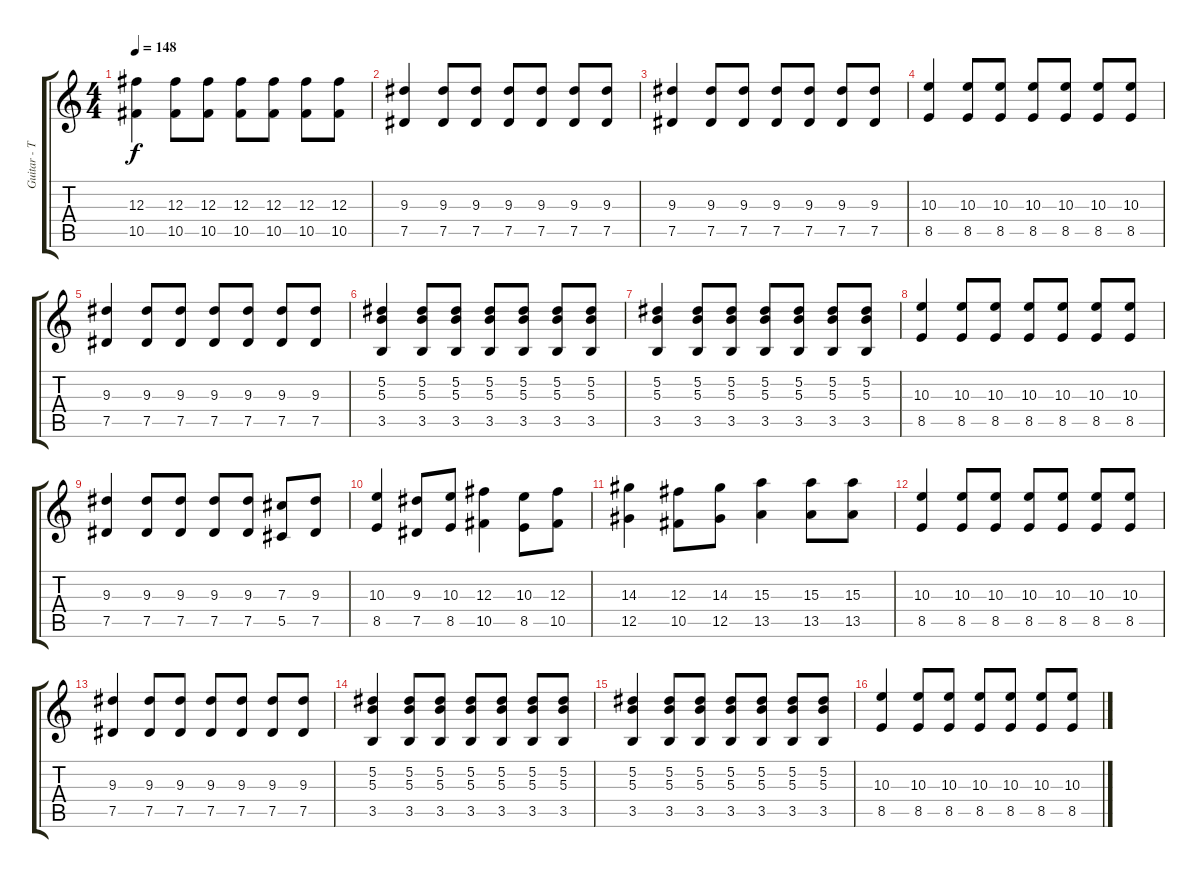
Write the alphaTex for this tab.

\track ("Guitar - Todd Mohney" "Guitar - T") {instrument distortionguitar}
\staff {score tabs}
\tuning (Eb4 Bb3 Gb3 Db3 Ab2 Eb2) {hide}
\ts (4 4)
\tempo 148
\clef g2
\ks c
(12.3 10.5).4{dy f} (12.3 10.5).8 (12.3 10.5).8 (12.3 10.5).8 (12.3 10.5).8 (12.3 10.5).8 (12.3 10.5).8 |
(9.3 7.5).4 (9.3 7.5).8 (9.3 7.5).8 (9.3 7.5).8 (9.3 7.5).8 (9.3 7.5).8 (9.3 7.5).8 |
(9.3 7.5).4 (9.3 7.5).8 (9.3 7.5).8 (9.3 7.5).8 (9.3 7.5).8 (9.3 7.5).8 (9.3 7.5).8 |
(10.3 8.5).4 (10.3 8.5).8 (10.3 8.5).8 (10.3 8.5).8 (10.3 8.5).8 (10.3 8.5).8 (10.3 8.5).8 |
(9.3 7.5).4 (9.3 7.5).8 (9.3 7.5).8 (9.3 7.5).8 (9.3 7.5).8 (9.3 7.5).8 (9.3 7.5).8 |
(5.2 5.3 3.5).4 (5.2 5.3 3.5).8 (5.2 5.3 3.5).8 (5.2 5.3 3.5).8 (5.2 5.3 3.5).8 (5.2 5.3 3.5).8 (5.2 5.3 3.5).8 |
(5.2 5.3 3.5).4 (5.2 5.3 3.5).8 (5.2 5.3 3.5).8 (5.2 5.3 3.5).8 (5.2 5.3 3.5).8 (5.2 5.3 3.5).8 (5.2 5.3 3.5).8 |
(10.3 8.5).4 (10.3 8.5).8 (10.3 8.5).8 (10.3 8.5).8 (10.3 8.5).8 (10.3 8.5).8 (10.3 8.5).8 |
(9.3 7.5).4 (9.3 7.5).8 (9.3 7.5).8 (9.3 7.5).8 (9.3 7.5).8 (7.3 5.5).8 (9.3 7.5).8 |
(10.3 8.5).4 (9.3 7.5).8 (10.3 8.5).8 (12.3 10.5).4 (10.3 8.5).8 (12.3 10.5).8 |
(14.3 12.5).4 (12.3 10.5).8 (14.3 12.5).8 (15.3 13.5).4 (15.3 13.5).8 (15.3 13.5).8 |
(10.3 8.5).4 (10.3 8.5).8 (10.3 8.5).8 (10.3 8.5).8 (10.3 8.5).8 (10.3 8.5).8 (10.3 8.5).8 |
(9.3 7.5).4 (9.3 7.5).8 (9.3 7.5).8 (9.3 7.5).8 (9.3 7.5).8 (9.3 7.5).8 (9.3 7.5).8 |
(5.2 5.3 3.5).4 (5.2 5.3 3.5).8 (5.2 5.3 3.5).8 (5.2 5.3 3.5).8 (5.2 5.3 3.5).8 (5.2 5.3 3.5).8 (5.2 5.3 3.5).8 |
(5.2 5.3 3.5).4 (5.2 5.3 3.5).8 (5.2 5.3 3.5).8 (5.2 5.3 3.5).8 (5.2 5.3 3.5).8 (5.2 5.3 3.5).8 (5.2 5.3 3.5).8 |
(10.3 8.5).4 (10.3 8.5).8 (10.3 8.5).8 (10.3 8.5).8 (10.3 8.5).8 (10.3 8.5).8 (10.3 8.5).8
